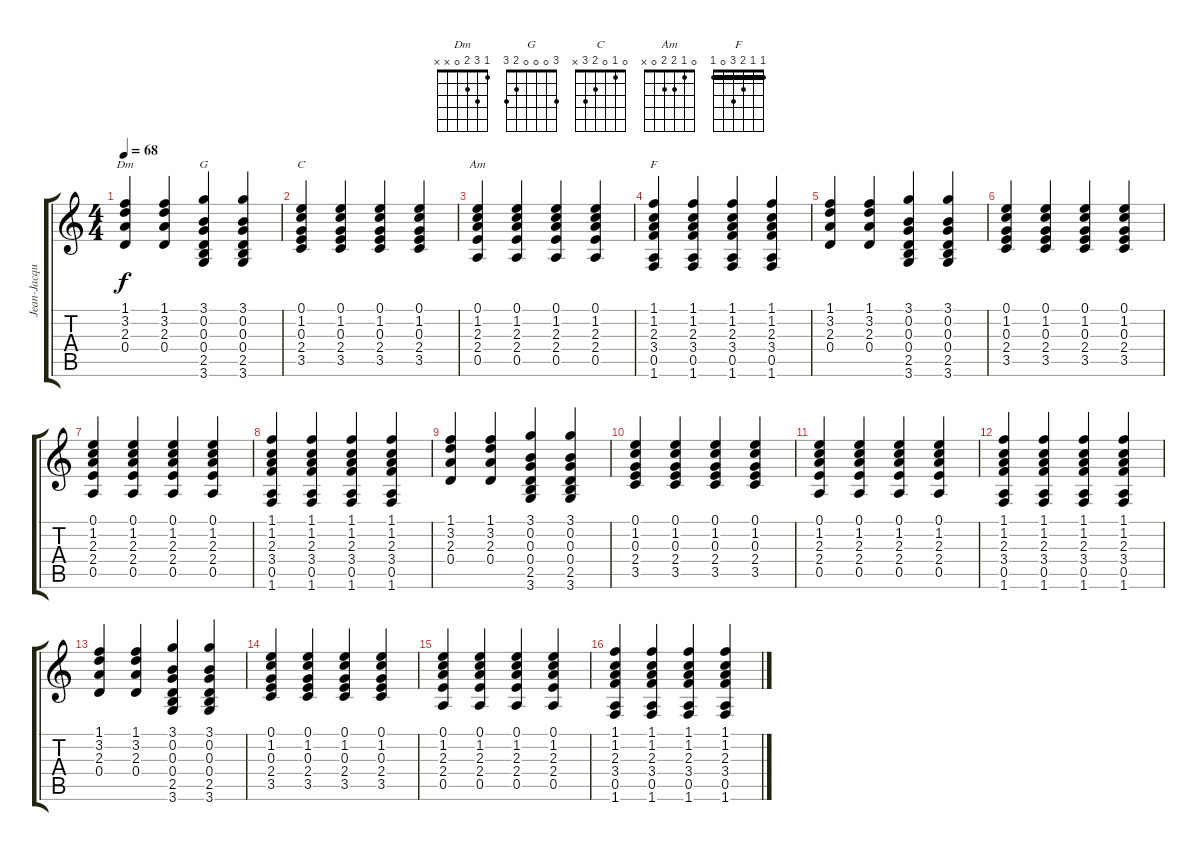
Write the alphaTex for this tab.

\track ("Jean-Jacques Goldman" "Jean-Jacqu") {instrument acousticguitarsteel}
\staff {score tabs}
\tuning (E4 B3 G3 D3 A2 E2) {hide}
\chord ("Dm" 1 3 2 0 x x)
\chord ("G" 3 0 0 0 2 3)
\chord ("C" 0 1 0 2 3 x)
\chord ("Am" 0 1 2 2 0 x)
\chord ("F" 1 1 2 3 0 1) {barre 1}
\ts (4 4)
\tempo 68
\clef g2
\ks c
(1.1 3.2 2.3 0.4).4{ch "Dm" dy f} (1.1 3.2 2.3 0.4).4 (3.1 0.2 0.3 0.4 2.5 3.6).4{ch "G"} (3.1 0.2 0.3 0.4 2.5 3.6).4 |
(0.1 1.2 0.3 2.4 3.5).4{ch "C"} (0.1 1.2 0.3 2.4 3.5).4 (0.1 1.2 0.3 2.4 3.5).4 (0.1 1.2 0.3 2.4 3.5).4 |
(0.1 1.2 2.3 2.4 0.5).4{ch "Am"} (0.1 1.2 2.3 2.4 0.5).4 (0.1 1.2 2.3 2.4 0.5).4 (0.1 1.2 2.3 2.4 0.5).4 |
(1.1 1.2 2.3 3.4 0.5 1.6).4{ch "F"} (1.1 1.2 2.3 3.4 0.5 1.6).4 (1.1 1.2 2.3 3.4 0.5 1.6).4 (1.1 1.2 2.3 3.4 0.5 1.6).4 |
(1.1 3.2 2.3 0.4).4 (1.1 3.2 2.3 0.4).4 (3.1 0.2 0.3 0.4 2.5 3.6).4 (3.1 0.2 0.3 0.4 2.5 3.6).4 |
(0.1 1.2 0.3 2.4 3.5).4 (0.1 1.2 0.3 2.4 3.5).4 (0.1 1.2 0.3 2.4 3.5).4 (0.1 1.2 0.3 2.4 3.5).4 |
(0.1 1.2 2.3 2.4 0.5).4 (0.1 1.2 2.3 2.4 0.5).4 (0.1 1.2 2.3 2.4 0.5).4 (0.1 1.2 2.3 2.4 0.5).4 |
(1.1 1.2 2.3 3.4 0.5 1.6).4 (1.1 1.2 2.3 3.4 0.5 1.6).4 (1.1 1.2 2.3 3.4 0.5 1.6).4 (1.1 1.2 2.3 3.4 0.5 1.6).4 |
(1.1 3.2 2.3 0.4).4 (1.1 3.2 2.3 0.4).4 (3.1 0.2 0.3 0.4 2.5 3.6).4 (3.1 0.2 0.3 0.4 2.5 3.6).4 |
(0.1 1.2 0.3 2.4 3.5).4 (0.1 1.2 0.3 2.4 3.5).4 (0.1 1.2 0.3 2.4 3.5).4 (0.1 1.2 0.3 2.4 3.5).4 |
(0.1 1.2 2.3 2.4 0.5).4 (0.1 1.2 2.3 2.4 0.5).4 (0.1 1.2 2.3 2.4 0.5).4 (0.1 1.2 2.3 2.4 0.5).4 |
(1.1 1.2 2.3 3.4 0.5 1.6).4 (1.1 1.2 2.3 3.4 0.5 1.6).4 (1.1 1.2 2.3 3.4 0.5 1.6).4 (1.1 1.2 2.3 3.4 0.5 1.6).4 |
(1.1 3.2 2.3 0.4).4 (1.1 3.2 2.3 0.4).4 (3.1 0.2 0.3 0.4 2.5 3.6).4 (3.1 0.2 0.3 0.4 2.5 3.6).4 |
(0.1 1.2 0.3 2.4 3.5).4 (0.1 1.2 0.3 2.4 3.5).4 (0.1 1.2 0.3 2.4 3.5).4 (0.1 1.2 0.3 2.4 3.5).4 |
(0.1 1.2 2.3 2.4 0.5).4 (0.1 1.2 2.3 2.4 0.5).4 (0.1 1.2 2.3 2.4 0.5).4 (0.1 1.2 2.3 2.4 0.5).4 |
(1.1 1.2 2.3 3.4 0.5 1.6).4 (1.1 1.2 2.3 3.4 0.5 1.6).4 (1.1 1.2 2.3 3.4 0.5 1.6).4 (1.1 1.2 2.3 3.4 0.5 1.6).4
